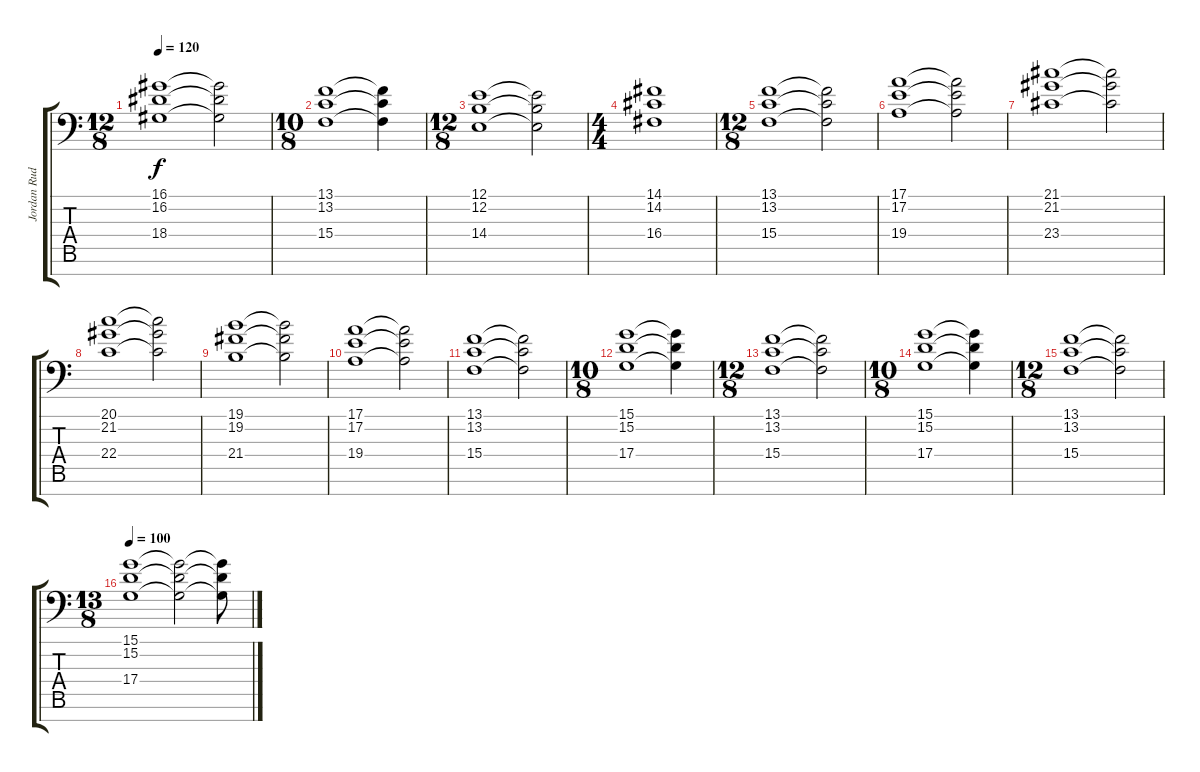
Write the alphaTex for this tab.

\track ("Jordan Rudess Fill" "Jordan Rud") {instrument synthstrings2}
\staff {score tabs}
\tuning (E3 B2 G2 D2 A1 E1 B0) {hide}
\ts (12 8)
\tempo 120
\clef f4
\ks c
(16.1 16.2 18.4).1{dy f} (16.1{t} 16.2{t} 18.4{t}).2 |
\ts (10 8)
(13.1 13.2 15.4).1 (13.1{t} 13.2{t} 15.4{t}).4 |
\ts (12 8)
(12.1 12.2 14.4).1 (12.1{t} 12.2{t} 14.4{t}).2 |
\ts (4 4)
(14.1 14.2 16.4).1 |
\ts (12 8)
(13.1 13.2 15.4).1 (13.1{t} 13.2{t} 15.4{t}).2 |
(17.1 17.2 19.4).1 (17.1{t} 17.2{t} 19.4{t}).2 |
(21.1 21.2 23.4).1 (21.1{t} 21.2{t} 23.4{t}).2 |
(20.1 21.2 22.4).1 (20.1{t} 21.2{t} 22.4{t}).2 |
(19.1 19.2 21.4).1 (19.1{t} 19.2{t} 21.4{t}).2 |
(17.1 17.2 19.4).1 (17.1{t} 17.2{t} 19.4{t}).2 |
(13.1 13.2 15.4).1 (13.1{t} 13.2{t} 15.4{t}).2 |
\ts (10 8)
(15.1 15.2 17.4).1 (15.1{t} 15.2{t} 17.4{t}).4 |
\ts (12 8)
(13.1 13.2 15.4).1 (13.1{t} 13.2{t} 15.4{t}).2 |
\ts (10 8)
(15.1 15.2 17.4).1 (15.1{t} 15.2{t} 17.4{t}).4 |
\ts (12 8)
(13.1 13.2 15.4).1 (13.1{t} 13.2{t} 15.4{t}).2 |
\ts (13 8)
\tempo 100
(15.1 15.2 17.4).1 (15.1{t} 15.2{t} 17.4{t}).2 (15.1{t} 15.2{t} 17.4{t}).8
